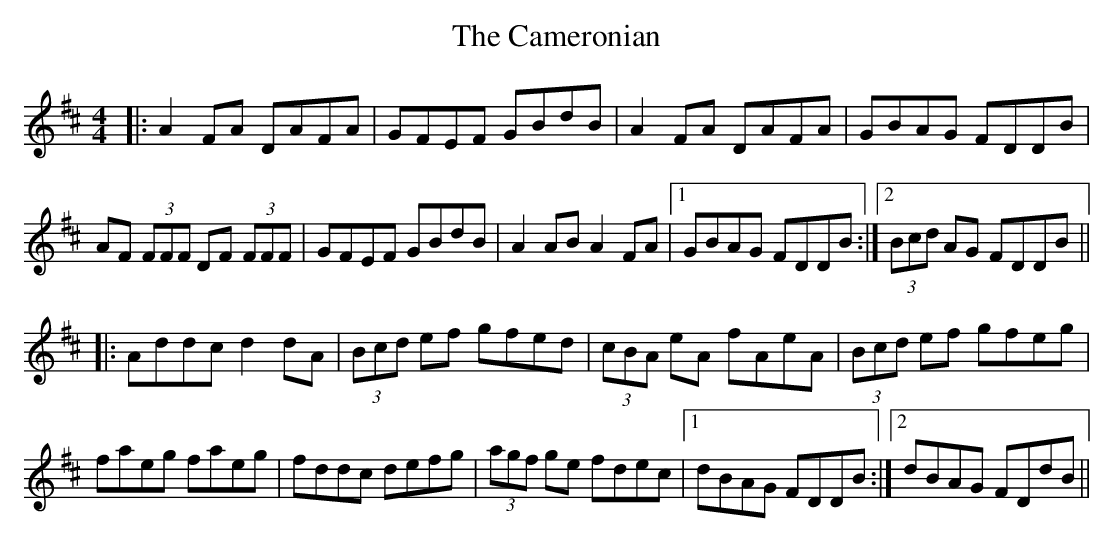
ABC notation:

X:1
T: The Cameronian
M: 4/4
L: 1/8
K: Dmaj
|:A2 FA DAFA|GFEF GBdB|A2FA DAFA|GBAG FDDB|
AF (3FFF DF (3FFF|GFEF GBdB|A2AB A2FA|1 GBAG FDDB:|2 (3Bcd AG FDDB||
|:Addc d2dA|(3Bcd ef gfed|(3cBA eA fAeA|(3Bcd ef gfeg|
faeg faeg|fddc defg|(3agf ge fdec|1 dBAG FDDB:|2 dBAG FDdB||
